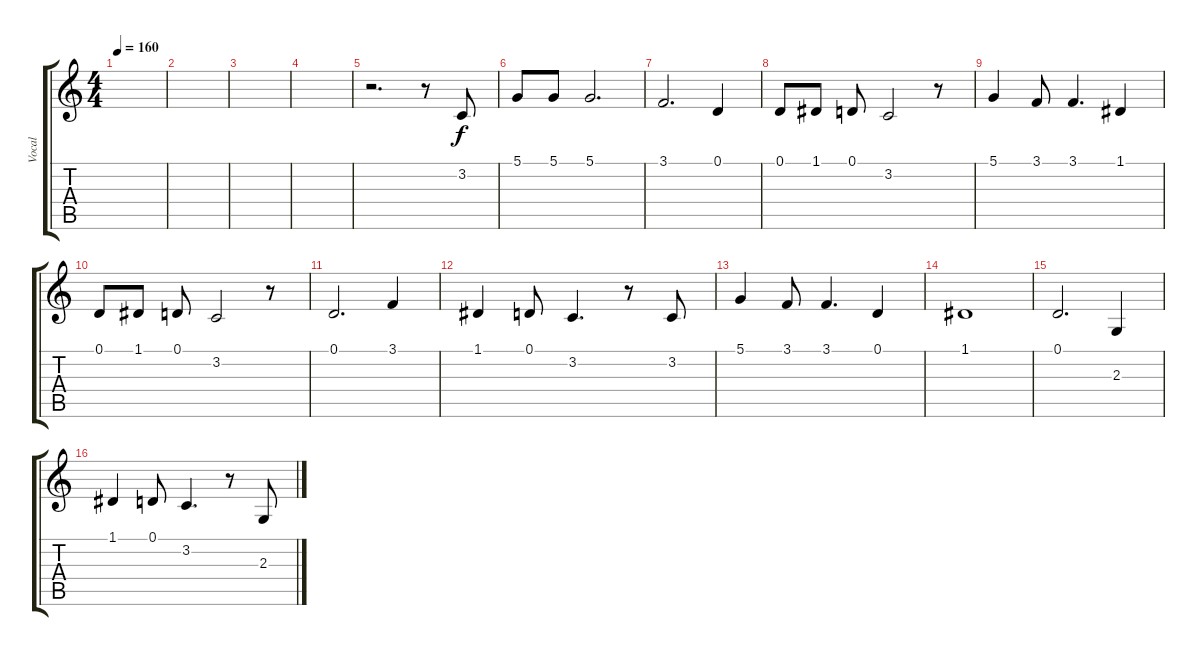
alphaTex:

\track ("Vocal" "Vocal") {instrument englishhorn}
\staff {score tabs}
\tuning (D4 A3 F3 C3 G2 C2) {hide}
\ts (4 4)
\tempo 160
\clef g2
\ks c
|
|
|
|
r.2{d} r.8 3.2.8 |
5.1.8 5.1.8 5.1.2{d} |
3.1.2{d} 0.1.4 |
0.1.8 1.1.8 0.1.8 3.2.2 r.8 |
5.1.4 3.1.8 3.1.4{d} 1.1.4 |
0.1.8 1.1.8 0.1.8 3.2.2 r.8 |
0.1.2{d} 3.1.4 |
1.1.4 0.1.8 3.2.4{d} r.8 3.2.8 |
5.1.4 3.1.8 3.1.4{d} 0.1.4 |
1.1.1 |
0.1.2{d} 2.3.4 |
1.1.4 0.1.8 3.2.4{d} r.8 2.3.8
